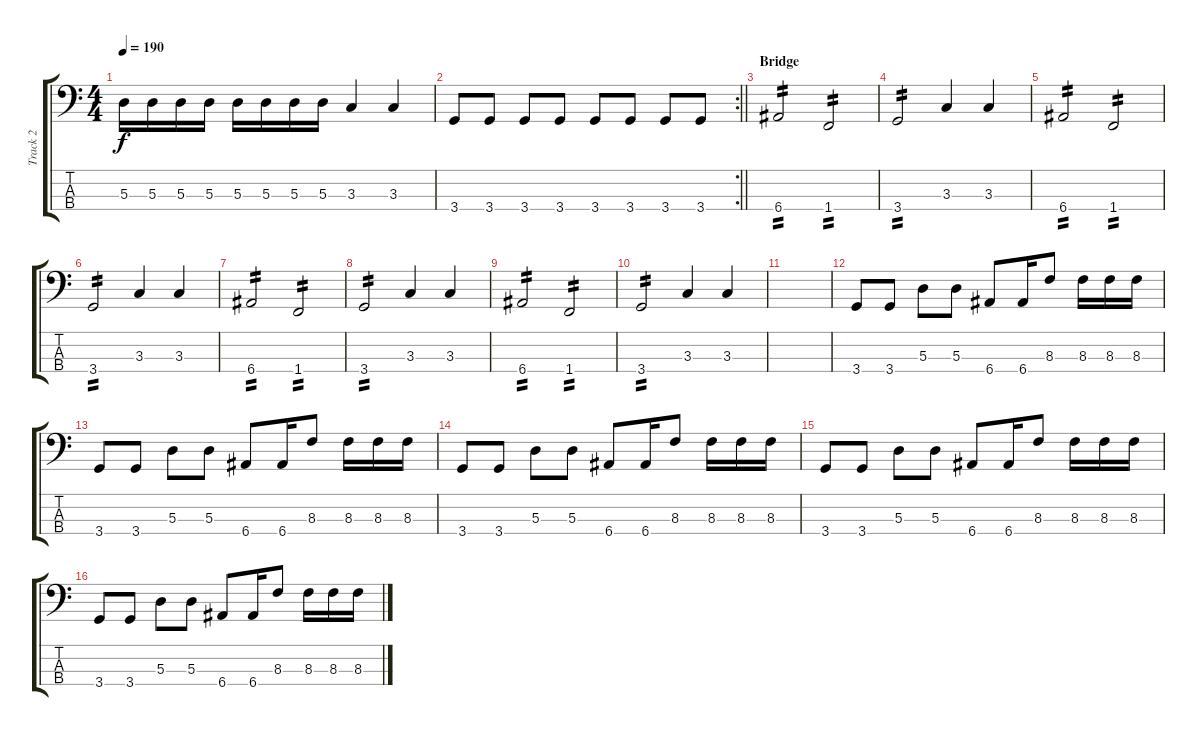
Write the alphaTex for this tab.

\track ("Track 2" "Track 2") {instrument electricbasspick}
\staff {score tabs}
\tuning (G2 D2 A1 E1) {hide}
\ts (4 4)
\tempo 190
\clef f4
\ks c
5.3.16{dy f} 5.3.16 5.3.16 5.3.16 5.3.16 5.3.16 5.3.16 5.3.16 3.3.4 3.3.4 |
\rc 2
\barLineRight lightlight
3.4.8 3.4.8 3.4.8 3.4.8 3.4.8 3.4.8 3.4.8 3.4.8 |
\section ("" "Bridge")
6.4.2{tp 2} 1.4.2{tp 2} |
3.4.2{tp 2} 3.3.4 3.3.4 |
6.4.2{tp 2} 1.4.2{tp 2} |
3.4.2{tp 2} 3.3.4 3.3.4 |
6.4.2{tp 2} 1.4.2{tp 2} |
3.4.2{tp 2} 3.3.4 3.3.4 |
6.4.2{tp 2} 1.4.2{tp 2} |
3.4.2{tp 2} 3.3.4 3.3.4 |
|
3.4.8 3.4.8 5.3.8 5.3.8 6.4.8 6.4.16 8.3.8 8.3.16 8.3.16 8.3.16 |
3.4.8 3.4.8 5.3.8 5.3.8 6.4.8 6.4.16 8.3.8 8.3.16 8.3.16 8.3.16 |
3.4.8 3.4.8 5.3.8 5.3.8 6.4.8 6.4.16 8.3.8 8.3.16 8.3.16 8.3.16 |
3.4.8 3.4.8 5.3.8 5.3.8 6.4.8 6.4.16 8.3.8 8.3.16 8.3.16 8.3.16 |
3.4.8 3.4.8 5.3.8 5.3.8 6.4.8 6.4.16 8.3.8 8.3.16 8.3.16 8.3.16
